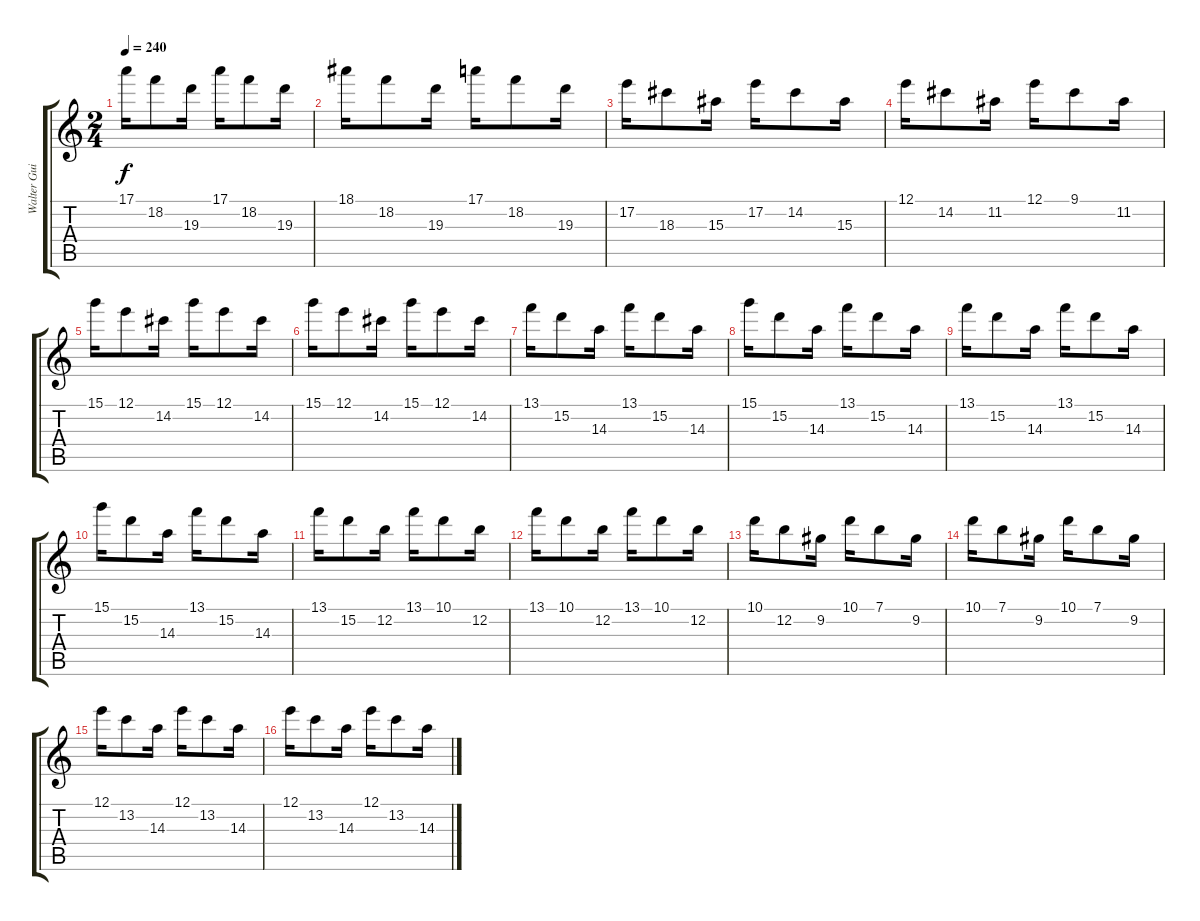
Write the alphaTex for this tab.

\track ("Walter Guiardino" "Walter Gui") {instrument distortionguitar}
\staff {score tabs}
\tuning (E4 B3 G3 D3 A2 E2) {hide}
\ts (2 4)
\tempo 240
\clef g2
\ks c
17.1.16{dy f} 18.2.8 19.3.16 17.1.16 18.2.8 19.3.16 |
18.1.16 18.2.8 19.3.16 17.1.16 18.2.8 19.3.16 |
17.2.16 18.3.8 15.3.16 17.2.16 14.2.8 15.3.16 |
12.1.16 14.2.8 11.2.16 12.1.16 9.1.8 11.2.16 |
15.1.16 12.1.8 14.2.16 15.1.16 12.1.8 14.2.16 |
15.1.16 12.1.8 14.2.16 15.1.16 12.1.8 14.2.16 |
13.1.16 15.2.8 14.3.16 13.1.16 15.2.8 14.3.16 |
15.1.16 15.2.8 14.3.16 13.1.16 15.2.8 14.3.16 |
13.1.16 15.2.8 14.3.16 13.1.16 15.2.8 14.3.16 |
15.1.16 15.2.8 14.3.16 13.1.16 15.2.8 14.3.16 |
13.1.16 15.2.8 12.2.16 13.1.16 10.1.8 12.2.16 |
13.1.16 10.1.8 12.2.16 13.1.16 10.1.8 12.2.16 |
10.1.16 12.2.8 9.2.16 10.1.16 7.1.8 9.2.16 |
10.1.16 7.1.8 9.2.16 10.1.16 7.1.8 9.2.16 |
12.1.16 13.2.8 14.3.16 12.1.16 13.2.8 14.3.16 |
12.1.16 13.2.8 14.3.16 12.1.16 13.2.8 14.3.16
